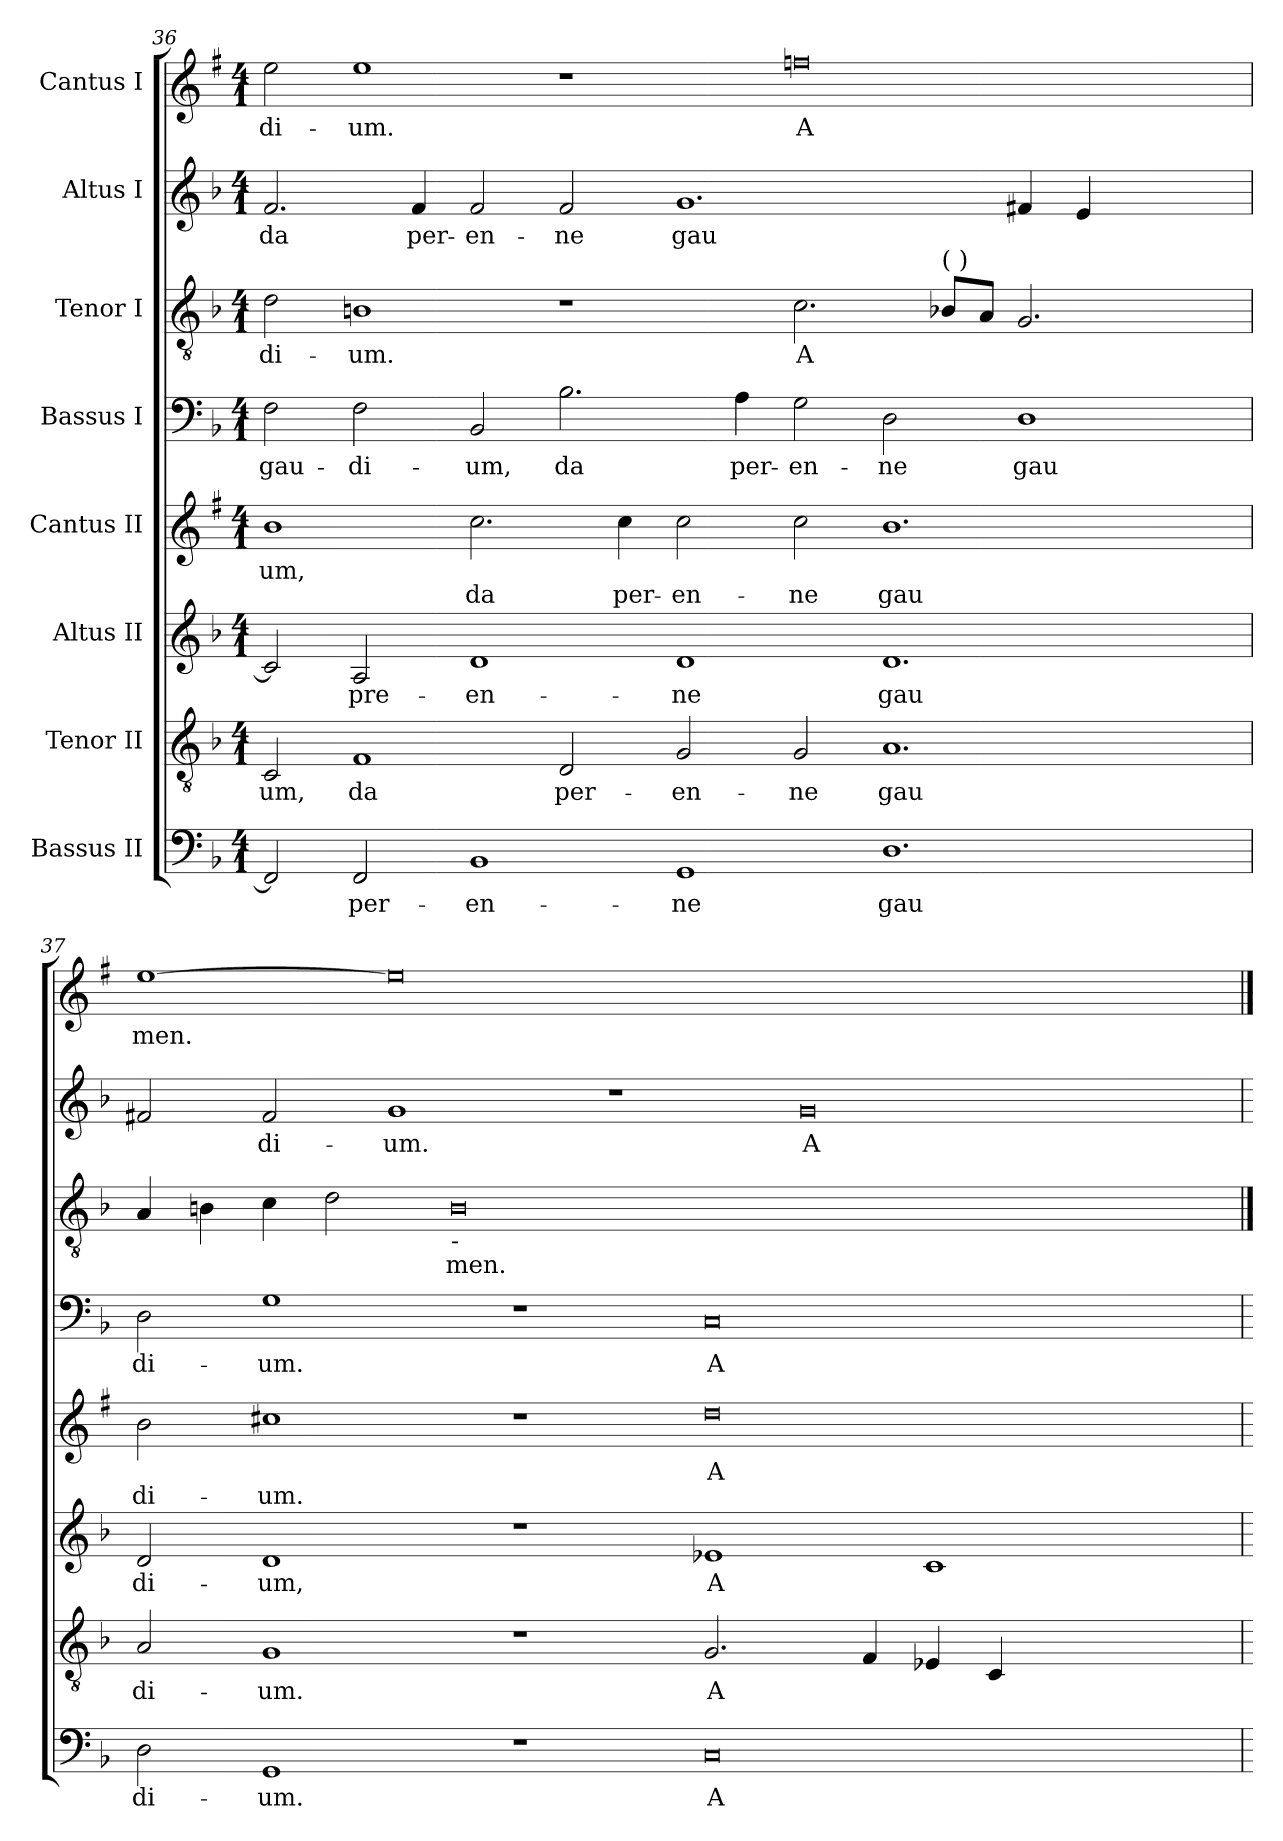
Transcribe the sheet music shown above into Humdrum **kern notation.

**kern	**text	**kern	**text	**kern	**text	**kern	**text	**text	**kern	**text	**kern	**text	**kern	**text	**kern	**text
*part8	*part8	*part7	*part7	*part6	*part6	*part5	*part5	*part5	*part4	*part4	*part3	*part3	*part2	*part2	*part1	*part1
*staff8	*staff8	*staff7	*staff7	*staff6	*staff6	*staff5	*staff5	*staff5	*staff4	*staff4	*staff3	*staff3	*staff2	*staff2	*staff1	*staff1
*I"Bassus II	*	*I"Tenor II	*	*I"Altus II	*	*I"Cantus II	*	*	*I"Bassus I	*	*I"Tenor I	*	*I"Altus I	*	*I"Cantus I	*
!!LO:LB:g=z
*clefF4	*	*clefGv2	*	*clefG2	*	*clefG2	*	*	*clefF4	*	*clefGv2	*	*clefG2	*	*clefG2	*
*	*	*	*	*	*	*ITrd1c2	*	*	*	*	*	*	*	*	*ITrd1c2	*
*k[b-]	*	*k[b-]	*	*k[b-]	*	*k[b-]	*	*	*k[b-]	*	*k[b-]	*	*k[b-]	*	*k[b-]	*
*F:	*	*F:	*	*F:	*	*F:	*	*	*F:	*	*F:	*	*F:	*	*F:	*
*M4/1	*	*M4/1	*	*M4/1	*	*M4/1	*	*	*M4/1	*	*M4/1	*	*M4/1	*	*M4/1	*
=36	=36	=36	=36	=36	=36	=36	=36	=36	=36	=36	=36	=36	=36	=36	=36	=36
!	!	!	!LO:LY:b	!	!	!	!LO:LY:b	!	!	!LO:LY:b	!	!LO:LY:b	!	!LO:LY:b	!	!LO:LY:b
2FF]	.	2C	-um,	2c]	.	1a	-um,	.	2F	gau-	2d	di-	2.f	da	2dd	di-
!	!LO:LY:b	!	!LO:LY:b	!	!LO:LY:b	!	!	!	!	!LO:LY:b	!	!LO:LY:b	!	!	!	!LO:LY:b
2FF	per-	1F	da	2A	pre-	.	.	.	2F	-di-	1Bn	-um.	.	.	1dd	-um.
!	!	!	!	!	!	!	!	!	!	!	!	!	!	!LO:LY:b	!	!
.	.	.	.	.	.	.	.	.	.	.	.	.	4f	per-	.	.
!	!LO:LY:b	!	!	!	!LO:LY:b	!	!	!LO:LY:b	!	!LO:LY:b	!	!	!	!LO:LY:b	!	!
1BB-	-en-	.	.	1d	-en-	2.b-	.	da	2BB-	-um,	.	.	2f	-en-	.	.
!	!	!	!LO:LY:b	!	!	!	!	!	!	!LO:LY:b	!	!	!	!LO:LY:b	!	!
.	.	2D	per-	.	.	.	.	.	2.B-	da	1r	.	2f	-ne	1r	.
!	!	!	!	!	!	!	!	!LO:LY:b	!	!	!	!	!	!	!	!
.	.	.	.	.	.	4b-	.	per-	.	.	.	.	.	.	.	.
!	!LO:LY:b	!	!LO:LY:b	!	!LO:LY:b	!	!	!LO:LY:b	!	!	!	!	!	!LO:LY:b	!	!
1GG	-ne	2G	-en-	1d	-ne	2b-	.	-en-	.	.	.	.	1.g	gau	.	.
!	!	!	!	!	!	!	!	!	!	!LO:LY:b	!	!	!	!	!	!
.	.	.	.	.	.	.	.	.	4A	per-	.	.	.	.	.	.
!	!	!	!LO:LY:b	!	!	!	!	!LO:LY:b	!	!LO:LY:b	!	!LO:LY:b	!	!	!	!LO:LY:b
.	.	2G	-ne	.	.	2b-	.	-ne	2G	-en-	2.c	A	.	.	0ee-X	A
!	!LO:LY:b	!	!LO:LY:b	!	!LO:LY:b	!	!	!LO:LY:b	!	!LO:LY:b	!	!	!	!	!	!
1.D	gau	1.A	gau	1.d	gau	1.a	.	gau	2D	-ne	.	.	.	.	.	.
!	!	!	!	!	!	!	!	!	!	!	!LO:TX:a:t=(  )	!	!	!	!	!
.	.	.	.	.	.	.	.	.	.	.	8B-L	.	.	.	.	.
.	.	.	.	.	.	.	.	.	.	.	8AJ	.	.	.	.	.
!	!	!	!	!	!	!	!	!	!	!LO:LY:b	!	!	!	!	!	!
.	.	.	.	.	.	.	.	.	1D	gau	2.G	.	4f#X	.	.	.
.	.	.	.	.	.	.	.	.	.	.	.	.	4e	.	.	.
.	.	.	.	.	.	.	.	.	.	.	.	.	2ryy	.	.	.
.	.	.	.	.	.	.	.	.	.	.	4ryy	.	.	.	.	.
=37	=37	=37	=37	=37	=37	=37	=37	=37	=37	=37	=37	=37	=37	=37	=37	=37
!	!LO:LY:b	!	!LO:LY:b	!	!LO:LY:b	!	!	!LO:LY:b	!	!LO:LY:b	!	!	!	!	!	!LO:LY:b
2D	di-	2A	di-	2d	di-	2a	.	di-	2D	di-	4A	.	2f#X	.	[1dd	men.
.	.	.	.	.	.	.	.	.	.	.	4Bn	.	.	.	.	.
!	!LO:LY:b	!	!LO:LY:b	!	!LO:LY:b	!	!	!LO:LY:b	!	!LO:LY:b	!	!	!	!LO:LY:b	!	!
1GG	-um.	1G	-um.	1d	-um,	1bn	.	-um.	1G	-um.	4c	.	2f#	di-	.	.
.	.	.	.	.	.	.	.	.	.	.	2d	.	.	.	.	.
!	!	!	!	!	!	!	!	!	!	!	!	!	!	!LO:LY:b	!	!
.	.	.	.	.	.	.	.	.	.	.	.	.	1g	-um.	0dd]	.
!	!	!	!	!	!	!	!	!	!	!	!LO:TX:b:t=-	!	!	!	!	!
!	!	!	!	!	!	!	!	!	!	!	!	!LO:LY:b	!	!	!	!
.	.	.	.	.	.	.	.	.	.	.	0B	men.	.	.	.	.
1r	.	1r	.	1r	.	1r	.	.	1r	.	.	.	.	.	.	.
.	.	.	.	.	.	.	.	.	.	.	.	.	1r	.	.	.
!	!LO:LY:b	!	!LO:LY:b	!	!LO:LY:b	!	!LO:LY:b	!	!	!LO:LY:b	!	!	!	!	!	!
0C	A	2.G	A	1e-X	A	0cc	A	.	0C	A	.	.	.	.	.	.
!	!	!	!	!	!	!	!	!	!	!	!	!	!	!LO:LY:b	!	!
.	.	.	.	.	.	.	.	.	.	.	.	.	0g	A	0ryy	.
.	.	4F	.	.	.	.	.	.	.	.	1..ryy	.	.	.	.	.
.	.	4E-X	.	1c	.	.	.	.	.	.	.	.	.	.	.	.
.	.	4C	.	.	.	.	.	.	.	.	.	.	.	.	.	.
.	.	1ryy	.	.	.	.	.	.	.	.	.	.	.	.	.	.
2ryy	.	.	.	2ryy	.	2ryy	.	.	2ryy	.	.	.	.	.	.	.
=	==	=	==	=	==	=	==	==	=	==	==	==	=	==	==	==
*-	*-	*-	*-	*-	*-	*-	*-	*-	*-	*-	*-	*-	*-	*-	*-	*-
